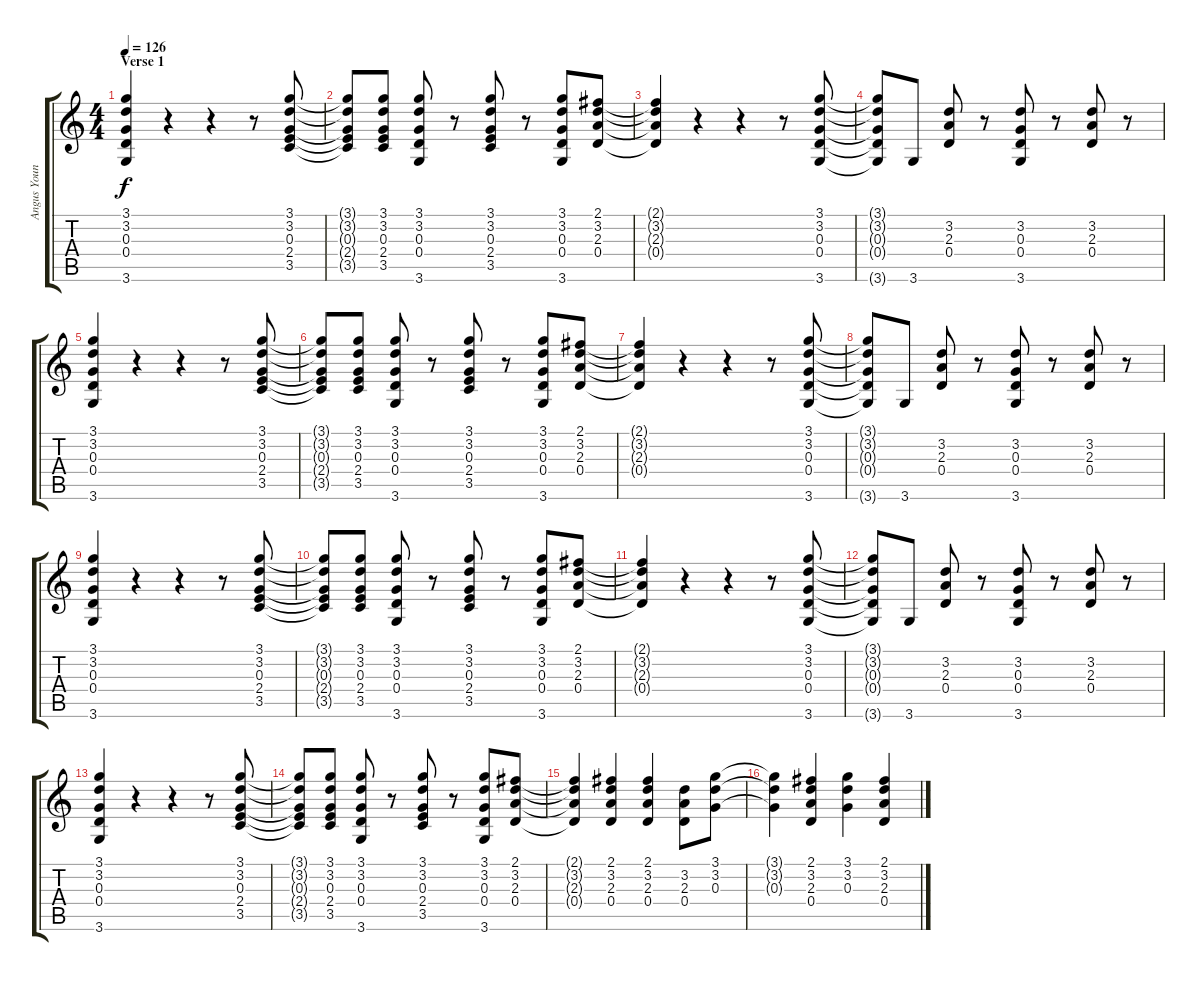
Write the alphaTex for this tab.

\track ("Angus Young (Lead Guitar)" "Angus Youn") {instrument overdrivenguitar}
\staff {score tabs}
\tuning (E4 B3 G3 D3 A2 E2) {hide}
\ts (4 4)
\section ("" "Verse 1")
\tempo 126
\clef g2
\ks c
(3.1 3.2 0.3 0.4 3.6).4{dy f} r.4 r.4 r.8 (3.1 3.2 0.3 2.4 3.5).8 |
(3.1{t} 3.2{t} 0.3{t} 2.4{t} 3.5{t}).8 (3.1 3.2 0.3 2.4 3.5).8 (3.1 3.2 0.3 0.4 3.6).8 r.8 (3.1 3.2 0.3 2.4 3.5).8 r.8 (3.1 3.2 0.3 0.4 3.6).8 (2.1 3.2 2.3 0.4).8 |
(2.1{t} 3.2{t} 2.3{t} 0.4{t}).4 r.4 r.4 r.8 (3.1 3.2 0.3 0.4 3.6).8 |
(3.1{t} 3.2{t} 0.3{t} 0.4{t} 3.6{t}).8 3.6.8 (3.2 2.3 0.4).8 r.8 (3.2 0.3 0.4 3.6).8 r.8 (3.2 2.3 0.4).8 r.8 |
(3.1 3.2 0.3 0.4 3.6).4 r.4 r.4 r.8 (3.1 3.2 0.3 2.4 3.5).8 |
(3.1{t} 3.2{t} 0.3{t} 2.4{t} 3.5{t}).8 (3.1 3.2 0.3 2.4 3.5).8 (3.1 3.2 0.3 0.4 3.6).8 r.8 (3.1 3.2 0.3 2.4 3.5).8 r.8 (3.1 3.2 0.3 0.4 3.6).8 (2.1 3.2 2.3 0.4).8 |
(2.1{t} 3.2{t} 2.3{t} 0.4{t}).4 r.4 r.4 r.8 (3.1 3.2 0.3 0.4 3.6).8 |
(3.1{t} 3.2{t} 0.3{t} 0.4{t} 3.6{t}).8 3.6.8 (3.2 2.3 0.4).8 r.8 (3.2 0.3 0.4 3.6).8 r.8 (3.2 2.3 0.4).8 r.8 |
(3.1 3.2 0.3 0.4 3.6).4 r.4 r.4 r.8 (3.1 3.2 0.3 2.4 3.5).8 |
(3.1{t} 3.2{t} 0.3{t} 2.4{t} 3.5{t}).8 (3.1 3.2 0.3 2.4 3.5).8 (3.1 3.2 0.3 0.4 3.6).8 r.8 (3.1 3.2 0.3 2.4 3.5).8 r.8 (3.1 3.2 0.3 0.4 3.6).8 (2.1 3.2 2.3 0.4).8 |
(2.1{t} 3.2{t} 2.3{t} 0.4{t}).4 r.4 r.4 r.8 (3.1 3.2 0.3 0.4 3.6).8 |
(3.1{t} 3.2{t} 0.3{t} 0.4{t} 3.6{t}).8 3.6.8 (3.2 2.3 0.4).8 r.8 (3.2 0.3 0.4 3.6).8 r.8 (3.2 2.3 0.4).8 r.8 |
(3.1 3.2 0.3 0.4 3.6).4 r.4 r.4 r.8 (3.1 3.2 0.3 2.4 3.5).8 |
(3.1{t} 3.2{t} 0.3{t} 2.4{t} 3.5{t}).8 (3.1 3.2 0.3 2.4 3.5).8 (3.1 3.2 0.3 0.4 3.6).8 r.8 (3.1 3.2 0.3 2.4 3.5).8 r.8 (3.1 3.2 0.3 0.4 3.6).8 (2.1 3.2 2.3 0.4).8 |
(2.1{t} 3.2{t} 2.3{t} 0.4{t}).4 (2.1 3.2 2.3 0.4).4 (2.1 3.2 2.3 0.4).4 (3.2 2.3 0.4).8 (3.1 3.2 0.3).8 |
(3.1{t} 3.2{t} 0.3{t}).4 (2.1 3.2 2.3 0.4).4 (3.1 3.2 0.3).4 (2.1 3.2 2.3 0.4).4
